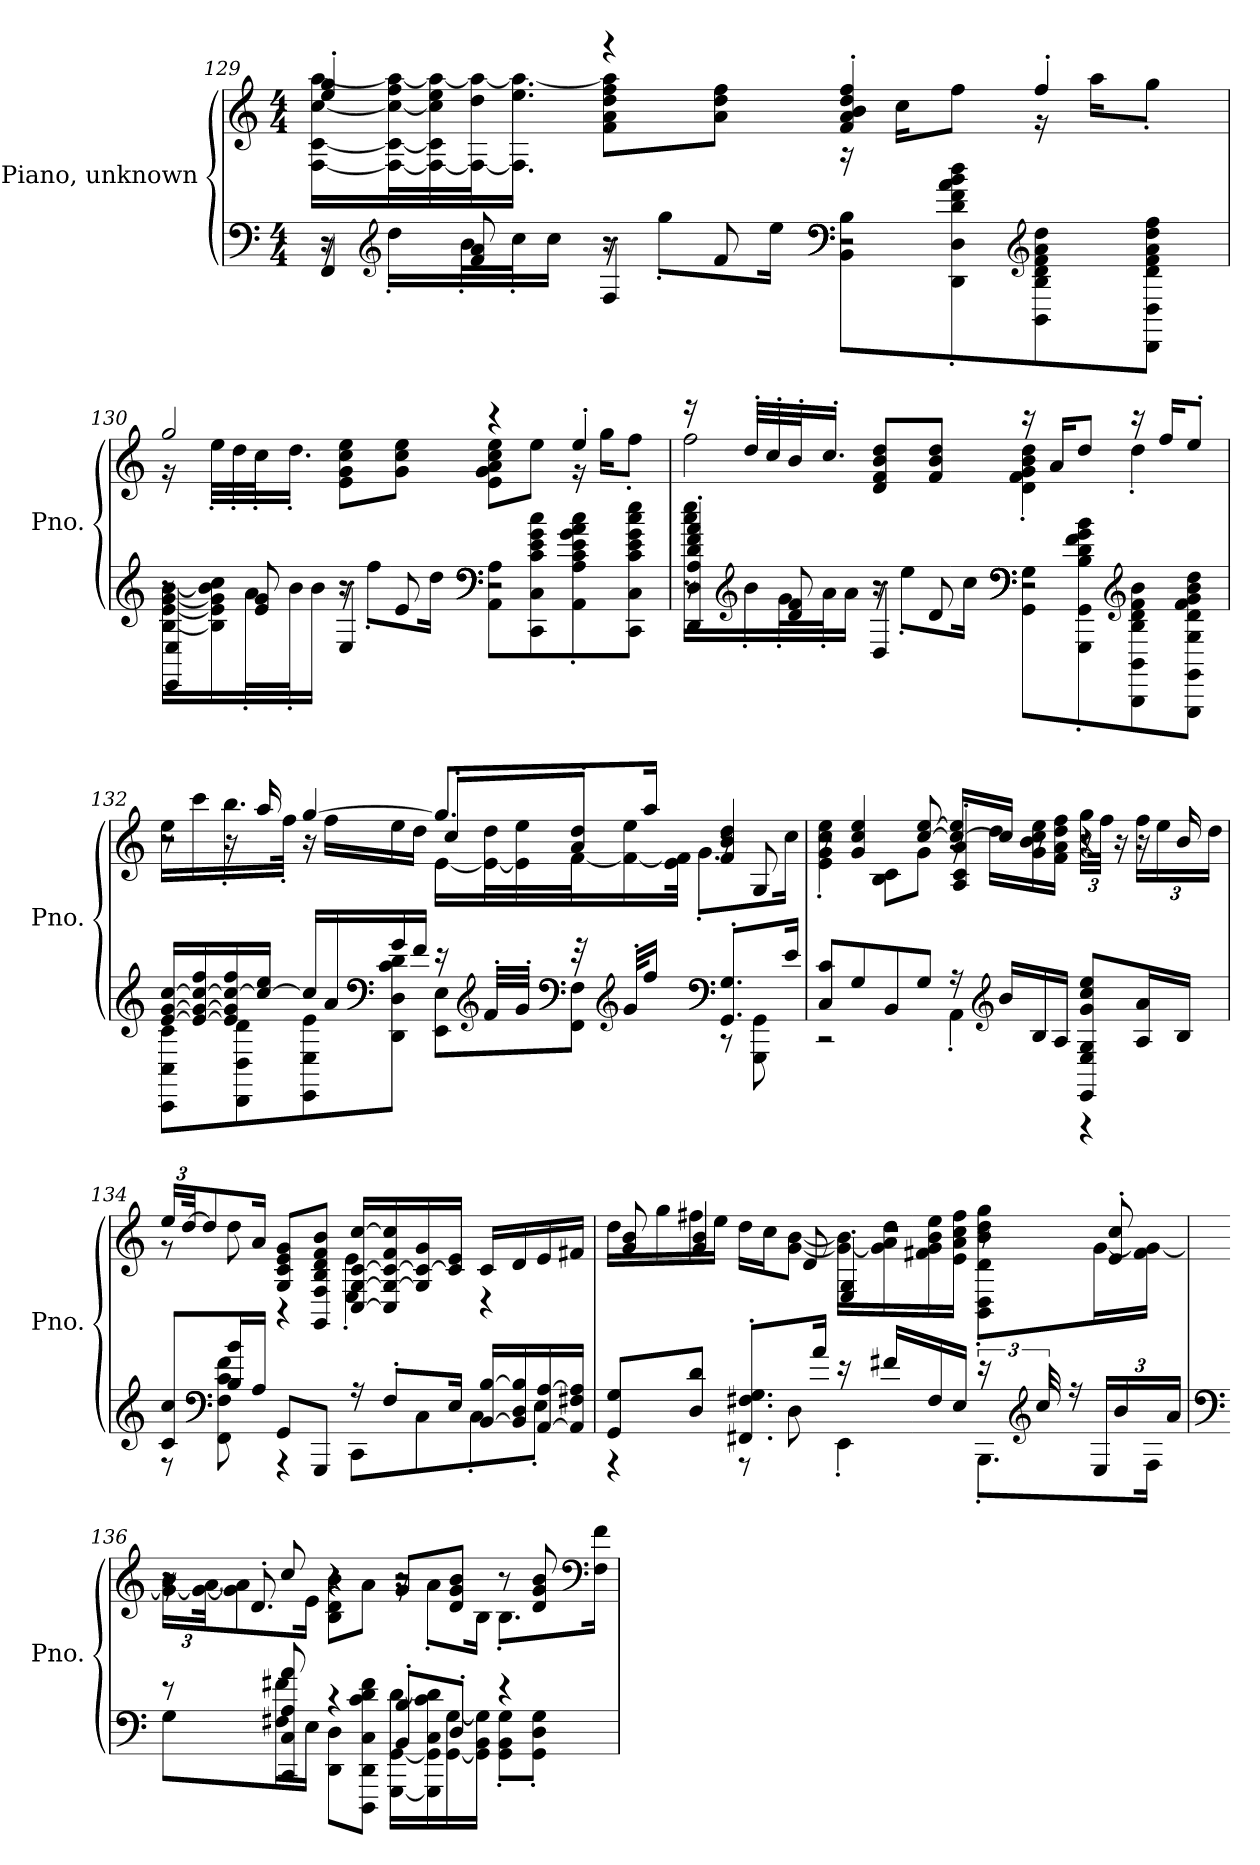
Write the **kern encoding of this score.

**kern	**kern
*part1	*part1
*staff2	*staff1
*I"Piano, unknown	*
*I'Pno.	*
!!LO:LB:g=z
*clefF4	*clefG2
*k[]	*k[]
*M4/4	*M4/4
=129	=129
*^	*^
*	*^	*	*
8r	16r	4FF/	4ee/' 4gg/'	[16F\ [16c\ [16cc\ [16aa\LL
*clefG2	*	*	*	*
.	16dd'\LL	.	.	32F\_ 32c\_ 32cc\_ 32ff\ 32aa\_L
.	.	.	.	32F\_ 32c\] 32cc\] 32ee\ 32aa\_
8f/ 8a/	32b'\L	.	.	32F\_ 32dd\ 32aa\_J
.	32cc'\J	.	.	16.F\] 16.ee\ 16.aa\_JJ
.	16cc\JJ	.	.	.
8r	16r	4F'/	4r	8f\ 8a\ 8dd\ 8ff\ 8aa\]L
.	8gg'\L	.	.	.
8f/	.	.	.	8a\ 8dd\ 8ff\J
.	16ee\Jk	.	.	.
*clefF4	*	*	*	*
2r	8BB\ 8B\L	2r	4f/' 4a/' 4b/' 4dd/' 4ff/'	16r
.	.	.	.	16cc\KL
.	8DD\' 8D\' 8d\' 8f\' 8a\' 8b\' 8dd\'	.	.	8ff\J
*clefG2	*	*	*	*
.	8BB\ 8B\ 8d\ 8f\ 8a\ 8dd\	.	4ff'/	16r
.	.	.	.	16aa\KL
.	8DD\ 8D\ 8d\ 8f\ 8a\ 8dd\ 8ff\J	.	.	8gg'\J
=130	=130	=130	=130	=130
8r	[16B\ [16e\ [16g\ [16b\LL	4EE/ 4E/	2gg/	16r
.	16B\] 16e\] 16g\] 16b\] 16cc\	.	.	32ee'\LLL
.	.	.	.	32dd'\
8e/ 8g/	32a'\L	.	.	32cc'\J
.	32b'\J	.	.	16.dd'\JJ
.	16b\JJ	.	.	.
8r	16r	4E'/	.	8e\ 8g\ 8cc\ 8ee\L
.	8ff'\L	.	.	.
8e/	.	.	.	8g\ 8cc\ 8ee\J
.	16dd\Jk	.	.	.
*clefF4	*	*	*	*
2r	8AA\ 8A\L	2r	4r	8e\ 8g\ 8a\ 8cc\ 8ee\L
.	8CC\ 8C\ 8c\ 8e\ 8g\ 8cc\	.	.	8ee\J
.	8AA\' 8A\' 8c\' 8e\' 8g\' 8a\' 8cc\'	.	4ee'/	16r
.	.	.	.	16gg\KL
.	8CC\ 8C\ 8c\ 8e\ 8g\ 8cc\ 8ee\J	.	.	8ff'\J
!!LO:LB:g=z	!!
=131	=131	=131	=131	=131
8r	16cc\ 16ee\LL	4DD/' 4D/' 4A/' 4d/' 4f/' 4a/'	16r	2ff\
*clefG2	*	*	*	*
.	16b'\	.	32dd'/LLL	.
.	.	.	32cc'/	.
8d/ 8f/	32g'\L	.	32b'/J	.
.	32a'\J	.	16.cc'/JJ	.
.	16a\JJ	.	.	.
8r	16r	4D'/	8d/ 8f/ 8b/ 8dd/L	.
.	8ee'\L	.	.	.
8d/	.	.	8f/ 8b/ 8dd/J	.
.	16cc\Jk	.	.	.
*clefF4	*	*	*	*
2r	8GG\ 8G\L	2r	16r	4d\' 4f\' 4g\' 4b\' 4dd\'
.	.	.	16a/KL	.
.	8GGG\' 8GG\' 8B\' 8d\' 8f\' 8g\' 8b\'	.	8dd/J	.
*clefG2	*	*	*	*
.	8BBB\ 8BB\ 8B\ 8d\ 8f\ 8b\	.	16r	4dd'\
.	.	.	16ff/KL	.
.	8GGG\ 8GG\ 8G\ 8d\ 8f\ 8g\ 8b\ 8dd\J	.	8ee'/J	.
*	*v	*v	*	*
!!LO:PB:g=z
=132	=132	=132	=132
*	*	*	*^
[16e/ [16g/ [16cc/LL	8CC\ 8C\ 8c\L	8r	16ee\LL	2r
16e/_ 16g/_ 16cc/_ 16ff/	.	.	16ccc\	.
16e/] 16g/] 16cc/_ 16ff/	8DD\ 8D\ 8d\	16r	16.bb'\	.
16cc/_ 16ee/JJ	.	16aa/	.	.
.	.	.	32ff'\JJk	.
16cc/LL]	8EE\ 8E\ 8e\	[4gg/	16r	.
16a/	.	.	16ff\LL	.
*clefF4	*	*	*	*
16g/	8DD\ 8D\ 8c\ 8d\J	.	16ee\	.
16f/JJ	.	.	16dd\JJ	.
16r	8EE\ 8E\L	8.gg/L]	[16e\LL	8cc'/L
*clefG2	*	*	*	*
32f'/LLL	.	.	32e\_ 32dd\L	.
32g'/JJJ	.	.	32e\] 32ee\	.
*clefF4	*	*	*	*
32r	8FF\ 8F\J	.	[32f\J	8a/' 8dd/'J
*clefG2	*	*	*	*
32g'/KLL	.	.	16f\_ 16ee\	.
16ff/JJ	.	16aa/Jk	.	.
.	.	.	32e\ 32f\]JJk	.
*clefF4	*	*	*	*
8.GG/' 8.G/'L	8r	4f/ 4b/ 4dd/	8.g'\L	8r
.	8GGG\ 8GG\	.	.	8G/
16e/Jk	.	.	16cc\Jk	.
!!LO:LB:g=z	!!	!!
=133	=133	=133	=133	=133
8C/ 8c/L	2r	8r	4e\' 4g\' 4cc\' 4ee\'	2r
8G/	.	4g/ 4cc/ 4ee/	.	.
8BB/	.	.	8B\ 8c\L	.
8G/J	.	[8cc/ [8ee/	8g\J	.
16r	4AA'\	16cc/_ 16ee/]LL	16r	4A/' 4c/' 4a/'
*clefG2	*	*	*	*
16b/LL	.	16cc/JJ]	16dd\LL	.
16B/	.	8r	16g\ 16b\ 16cc\ 16ee\	.
16A/JJ	.	.	16f\ 16a\ 16dd\ 16ff\JJ	.
*	*	*	*Xbrackettup	*
8EE/ 8E/ 8G/ 8g/ 8cc/ 8ee/L	4r	8r	24gg\LL	4r
.	.	.	48ff\JJk	.
.	.	.	16r	.
16A/ 16a/L	.	16r	24ff\LL	.
.	.	.	24ee\	.
16B/JJ	.	16b/	.	.
.	.	.	24dd\JJ	.
*	*	*	*v	*v
=134	=134	=134	=134
8c/ 8cc/L	8r	24ee/LL	8r
.	.	[48dd/JK	.
.	.	8dd/]	.
*clefF4	*	*	*
16B/ 16b/L	8FF\ 8F\ 8c\ 8f\	.	8dd\
16A/JJ	.	16a/Jk	.
8GG/L	4r	8G/ 8c/ 8e/ 8g/L	4r
8GGG/J	.	8GG/ 8F/ 8B/ 8d/ 8f/ 8b/J	.
16r	8CC\L	[16C/ [16G/ [16c/ [16cc/LL	4E\' 4e\'
8F'/L	.	16C/] 16G/_ 16c/_ 16f/ 16cc/]	.
.	8C\	16G/] 16c/_ 16g/	.
16E/Jk	.	16c/] 16e/JJ	.
[16BB/ [16B/LL	8C'\	16c/LL	4r
16BB/] 16D/ 16B/]	.	16d/	.
[16AA/ [16A/	8E'\J	16e/	.
16AA/] 16F#X/ 16A/]JJ	.	16f#X/JJ	.
!!LO:LB:g=z
=135	=135	=135	=135
*	*	*	*^
8GG/ 8G/L	4r	1r	16dd\LL	8g/ 8b/
.	.	.	16gg\	.
8D/ 8d/J	.	.	16ff#X\	4g/ 4b/
.	.	.	16ee\JJ	.
8.FF#X/' 8.F#X/' 8.G/'L	8r	.	16dd\LL	.
.	.	.	16cc\J	.
.	8D\	.	[8g\ [8b\J	8d/
16a/Jk	.	.	.	.
16r	4EE'\	.	16g\_ 16b\]LL	4E/' 4G/'
16f#X/LL	.	.	16g\] 16a\ 16dd\	.
16F#/	.	.	16f#X\ 16g\ 16b\ 16ee\	.
16E/JJ	.	.	16e\ 16a\ 16cc\ 16ff#\JJ	.
24r	8.BBB'\L	.	8BB\' 8D\' 8d\' 8b\' 8dd\' 8gg\'L	8r
*clefG2	*	*	*	*
48cc/	.	.	.	.
16r	.	.	.	.
*Xbrackettup	*	*	*	*
24E/LL	.	.	[16g\L	8e/' 8cc/'
24b/	.	.	.	.
.	16F#\Jk	.	16f#\ 16g\_JJ	.
24a/JJ	.	.	.	.
!!LO:LB:g=z	!!	!!
=136	=136	=136	=136	=136
*clefF4	*	*	*	*
8r	8G\L	8r	24g\_ 24b\LL	16r
.	.	.	48g\_ [48a\JK	.
.	.	.	8g\] 8a\]	8.d'/
8CC/ 8C/ 8A/ 8a/	16F#X\ 16f#X\L	8cc/	.	.
.	16E\JJ	.	16e\Jk	.
4r	8DD\ 8D\L	4r	8B\ 8d\ 8b\L	4r
.	8DDD\ 8DD\ 8C\ 8c\ 8d\ 8f#\J	.	8a\J	.
8BB/' 8B/'L	[16GGG\ [16GG\ [16d\LL	2r	16r	8g/L
.	16GGG\] 16GG\] 16C\ 16c\ 16d\]	.	8a'\L	.
8D'/J	[16GG\ [16G\	.	.	8d/ 8g/ 8b/J
.	16GG\] 16BB\ 16G\]JJ	.	16B\Jk	.
4r	8GG\' 8BB\' 8G\'L	.	8.B'\L	8r
.	8GG\' 8D\' 8G\'J	.	.	8d/ 8g/ 8b/
*	*	*clefF4	*	*
.	.	.	16F\ 16f\Jk	.
*v	*v	*	*	*
*	*v	*v	*v
=	=
*-	*-
